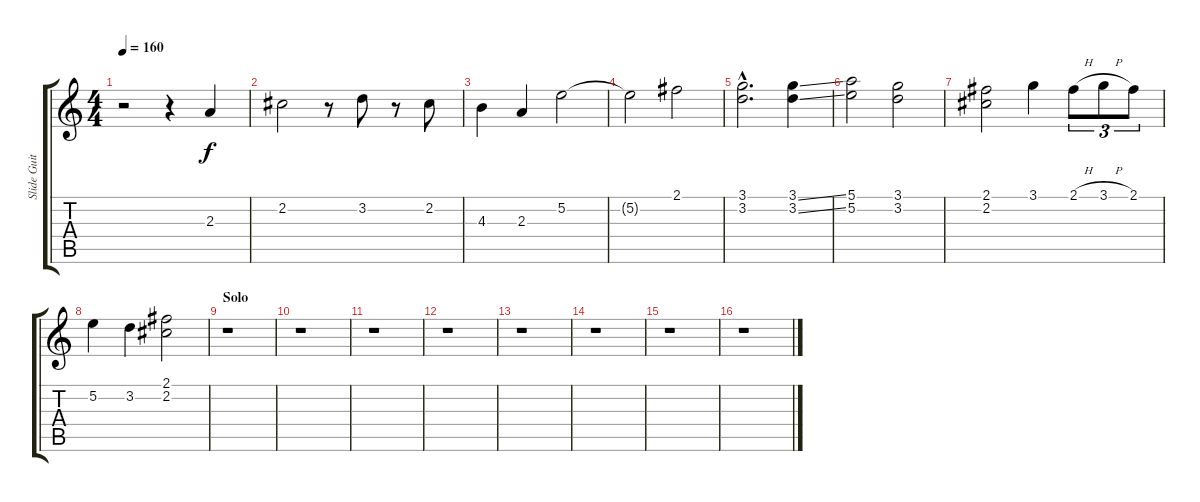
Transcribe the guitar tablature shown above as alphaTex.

\track ("Slide Guitar" "Slide Guit") {instrument acousticguitarsteel}
\staff {score tabs}
\tuning (E4 B3 G3 D3 A2 E2) {hide}
\ts (4 4)
\tempo 160
\clef g2
\ks c
r.2{dy f} r.4 2.3.4 |
2.2.2 r.8 3.2.8 r.8 2.2.8 |
4.3.4 2.3.4 5.2.2 |
5.2{t}.2 2.1.2 |
(3.1{hac} 3.2{hac}).2{d} (3.1{ss} 3.2{ss}).4 |
(5.1 5.2).2 (3.1 3.2).2 |
(2.1 2.2).2 3.1.4 2.1{h}.8{tu (3 2)} 3.1{h}.8{tu (3 2)} 2.1.8{tu (3 2)} |
5.2.4 3.2.4 (2.1 2.2).2 |
\section ("" "Solo")
r.1 |
r.1 |
r.1 |
r.1 |
r.1 |
r.1 |
r.1 |
r.1
